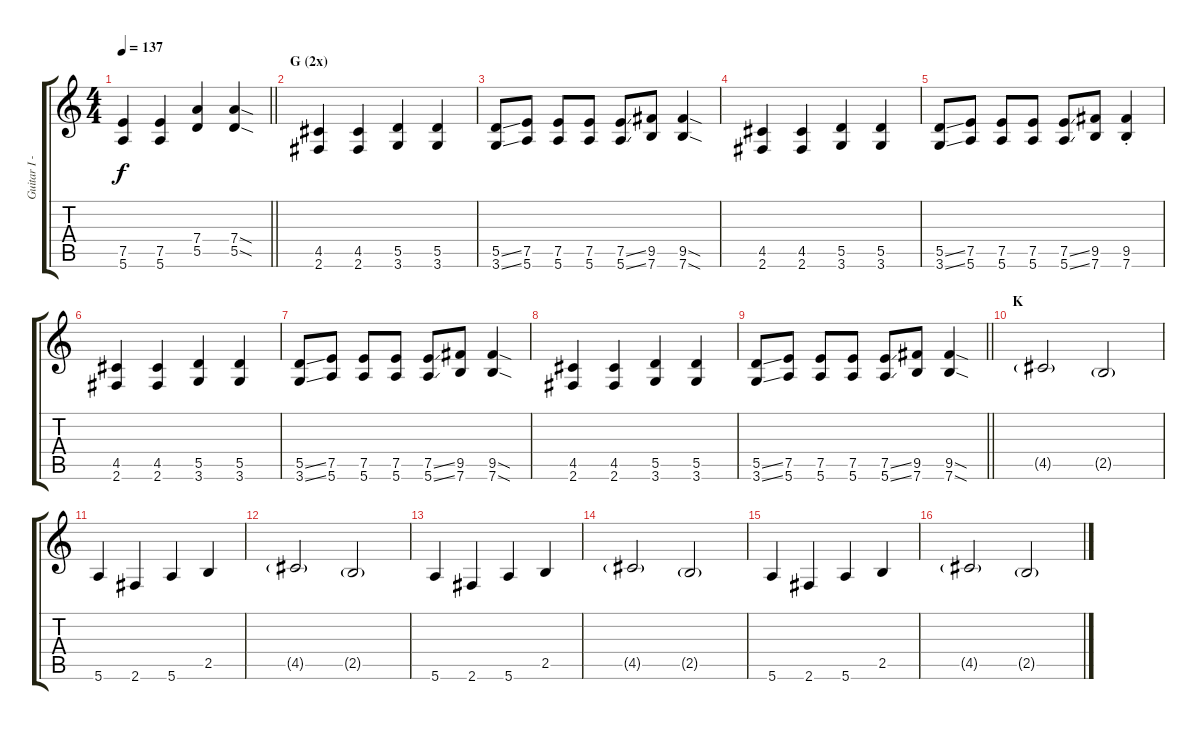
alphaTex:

\track ("Guitar I - Gotoh" "Guitar I -") {instrument distortionguitar}
\staff {score tabs}
\tuning (E4 B3 G3 D3 A2 E2) {hide}
\ts (4 4)
\tempo 137
\clef g2
\barLineRight lightlight
\ks c
(7.5 5.6).4{dy f} (7.5 5.6).4 (7.4 5.5).4 (7.4{sod} 5.5{sod}).4 |
\section ("" "G (2x)")
(4.5 2.6).4 (4.5 2.6).4 (5.5 3.6).4 (5.5 3.6).4 |
(5.5{ss} 3.6{ss}).8 (7.5 5.6).8 (7.5 5.6).8 (7.5 5.6).8 (7.5{ss} 5.6{ss}).8 (9.5 7.6).8 (9.5{sod} 7.6{sod}).4 |
(4.5 2.6).4 (4.5 2.6).4 (5.5 3.6).4 (5.5 3.6).4 |
(5.5{ss} 3.6{ss}).8 (7.5 5.6).8 (7.5 5.6).8 (7.5 5.6).8 (7.5{ss} 5.6{ss}).8 (9.5 7.6).8 (9.5{st} 7.6{st}).4 |
(4.5 2.6).4 (4.5 2.6).4 (5.5 3.6).4 (5.5 3.6).4 |
(5.5{ss} 3.6{ss}).8 (7.5 5.6).8 (7.5 5.6).8 (7.5 5.6).8 (7.5{ss} 5.6{ss}).8 (9.5 7.6).8 (9.5{sod} 7.6{sod}).4 |
(4.5 2.6).4 (4.5 2.6).4 (5.5 3.6).4 (5.5 3.6).4 |
\barLineRight lightlight
(5.5{ss} 3.6{ss}).8 (7.5 5.6).8 (7.5 5.6).8 (7.5 5.6).8 (7.5{ss} 5.6{ss}).8 (9.5 7.6).8 (9.5{sod} 7.6{sod}).4 |
\section ("" "K")
4.5{g}.2 2.5{g}.2 |
5.6.4 2.6.4 5.6.4 2.5.4 |
4.5{g}.2 2.5{g}.2 |
5.6.4 2.6.4 5.6.4 2.5.4 |
4.5{g}.2 2.5{g}.2 |
5.6.4 2.6.4 5.6.4 2.5.4 |
4.5{g}.2 2.5{g}.2
